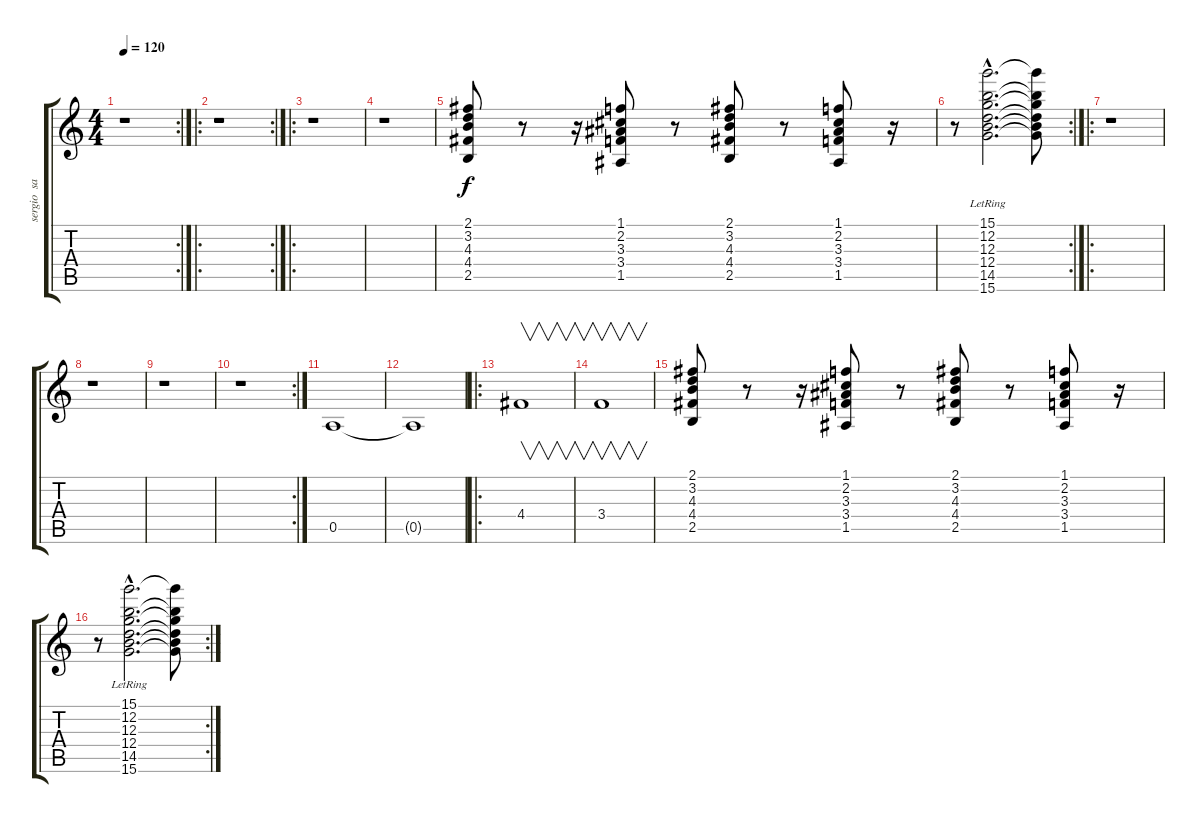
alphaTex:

\track ("sergio  saturer" "sergio  sa") {instrument overdrivenguitar}
\staff {score tabs}
\tuning (E4 B3 G3 D3 A2 E2) {hide}
\rc 2
\ts (4 4)
\tempo 120
\clef g2
\ks c
r.1{dy f} |
\ro
\rc 2
r.1 |
\ro
r.1 |
r.1 |
(2.1 3.2 4.3 4.4 2.5).8 r.8 r.16 (1.1 2.2 3.3 3.4 1.5).8 r.8 (2.1 3.2 4.3 4.4 2.5).8 r.8 (1.1 2.2 3.3 3.4 1.5).8 r.16 |
\rc 2
r.8 (15.1{hac lr} 12.2{hac lr} 12.3{hac lr} 12.4{hac lr} 14.5{hac lr} 15.6{hac lr}).2{d} (15.1{t} 12.2{t} 12.3{t} 12.4{t} 14.5{t} 15.6{t}).8 |
\ro
r.1 |
r.1 |
r.1 |
\rc 2
r.1 |
0.5.1 |
0.5{t}.1 |
\ro
4.4.1{v} |
3.4.1{v} |
(2.1 3.2 4.3 4.4 2.5).8 r.8 r.16 (1.1 2.2 3.3 3.4 1.5).8 r.8 (2.1 3.2 4.3 4.4 2.5).8 r.8 (1.1 2.2 3.3 3.4 1.5).8 r.16 |
\rc 2
r.8 (15.1{hac lr} 12.2{hac lr} 12.3{hac lr} 12.4{hac lr} 14.5{hac lr} 15.6{hac lr}).2{d} (15.1{t} 12.2{t} 12.3{t} 12.4{t} 14.5{t} 15.6{t}).8
